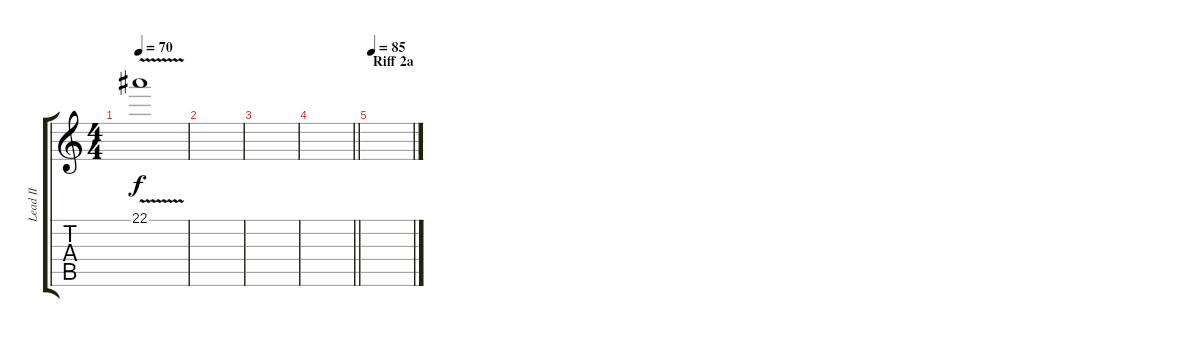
\track ("Lead II" "Lead II") {instrument overdrivenguitar}
\staff {score tabs}
\tuning (C4 G3 Eb3 Bb2 F2 C2) {hide}
\ts (4 4)
\tempo 70
\clef g2
\ks c
22.1{v}.1{dy f volume 5} |
|
|
\barLineRight lightlight
|
\section ("" "Riff 2a")
\tempo 85
